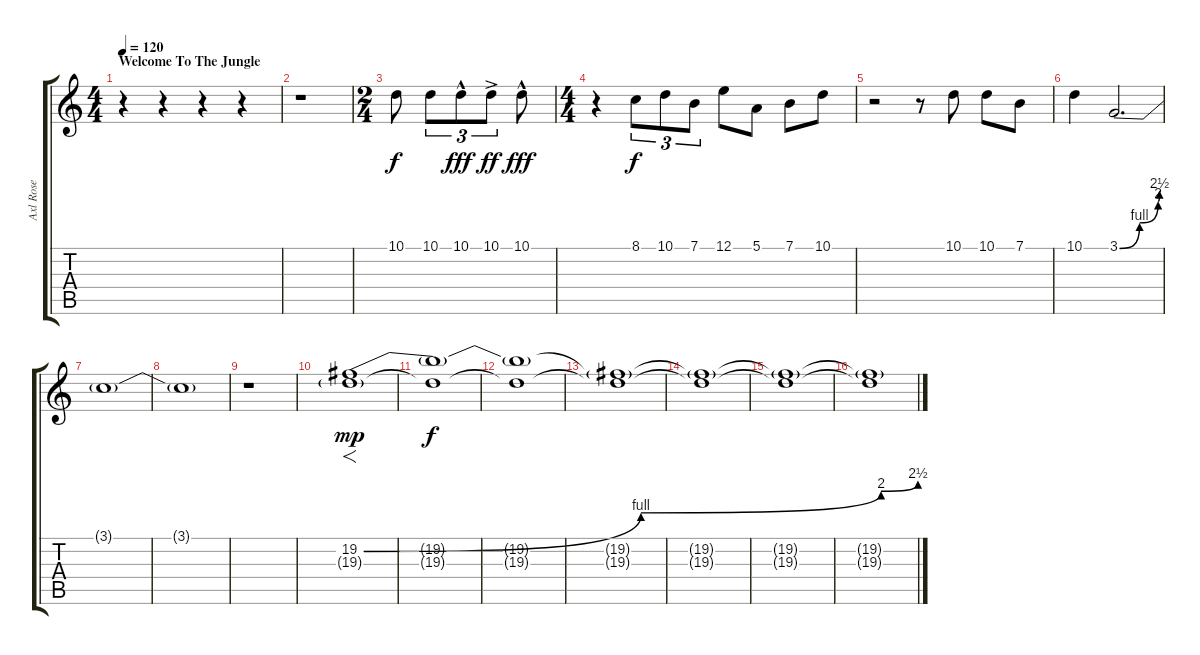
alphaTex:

\track ("Axl Rose" "Axl Rose") {instrument baritonesax}
\staff {score tabs}
\tuning (E4 B3 G3 D3 A2 E2) {hide}
\ts (4 4)
\section ("" "Welcome To The Jungle")
\tempo 120
\tempo 104
\tempo 120
\clef g2
\ks c
r.4{dy f instrument baritonesax} r.4 r.4 r.4 |
r.1 |
\ts (2 4)
10.1.8 10.1.8{tu (3 2)} 10.1{hac}.8{tu (3 2) dy fff} 10.1{ac}.8{tu (3 2) dy ff} 10.1{hac}.8{dy fff} |
\ts (4 4)
r.4 8.1.8{tu (3 2) dy f} 10.1.8{tu (3 2)} 7.1.8{tu (3 2)} 12.1.8 5.1.8 7.1.8 10.1.8 |
r.2 r.8 10.1.8 10.1.8 7.1.8 |
10.1.4 3.1{be (custom 0 0 30 4 58 8 60 10)}.2{d volume 8} |
3.1{t}.1 |
3.1{t}.1 |
r.1 |
(19.2{be (custom 0 0 30 4 56 8 60 10)} 19.3{g}).1{f dy mp volume 10} |
(19.2{t} 19.3{t}).1{dy f} |
(19.2{t} 19.3{t}).1 |
(19.2{t} 19.3{t}).1 |
(19.2{t} 19.3{t}).1 |
(19.2{t} 19.3{t}).1 |
(19.2{t} 19.3{t}).1
